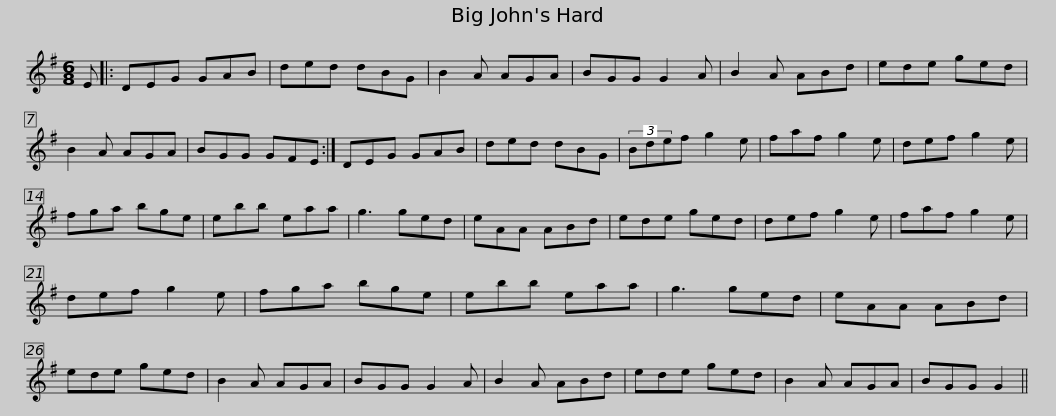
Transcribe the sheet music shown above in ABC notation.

X:1
L:1/8
M:6/8
I:linebreak $
K:G
V:1 treble
V:1
 E |: DEG GAB | ded dBG | B2 A AGA | BGG G2 A | %5
 B2 A ABd | ede ged | B2 A AGA |$ BGG GFE :| DEG GAB | %10
 ded dBG | (3Bdef g2 e | faf g2 e | def g2 e | fga bge |$ %15
 ebb eaa | g3 ged | eAA ABd | ede ged | def g2 e | %20
 faf g2 e | def g2 e | fga bge |$ ebb eaa | g3 ged | %25
 eAA ABd | ede ged | B2 A AGA | BGG G2 A | B2 A ABd | %30
 ede ged |$ B2 A AGA | BGG G2 || %33
